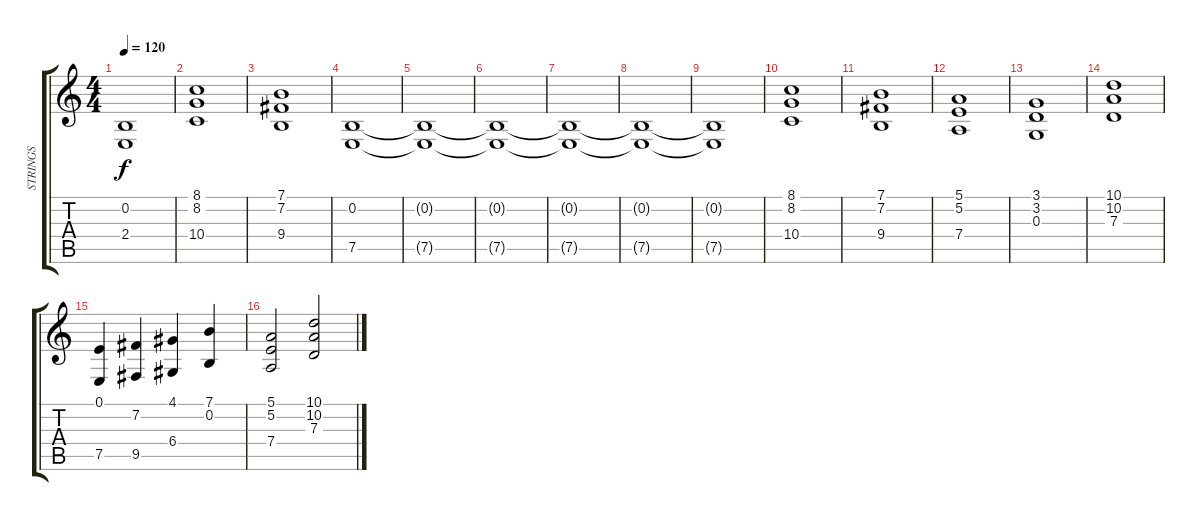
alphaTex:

\track (" STRINGS " " STRINGS ") {instrument stringensemble2}
\staff {score tabs}
\tuning (E4 B3 G3 D3 A2 E2) {hide}
\ts (4 4)
\tempo 120
\clef g2
\ks c
(0.2{t} 2.4{t}).1{dy f} |
(8.1 8.2 10.4).1 |
(7.1 7.2 9.4).1 |
(0.2 7.5).1 |
(0.2{t} 7.5{t}).1 |
(0.2{t} 7.5{t}).1 |
(0.2{t} 7.5{t}).1 |
(0.2{t} 7.5{t}).1 |
(0.2{t} 7.5{t}).1 |
(8.1 8.2 10.4).1 |
(7.1 7.2 9.4).1 |
(5.1 5.2 7.4).1 |
(3.1 3.2 0.3).1 |
(10.1 10.2 7.3).1 |
(0.1 7.5).4 (7.2 9.5).4 (4.1 6.4).4 (7.1 0.2).4 |
(5.1 5.2 7.4).2 (10.1 10.2 7.3).2
